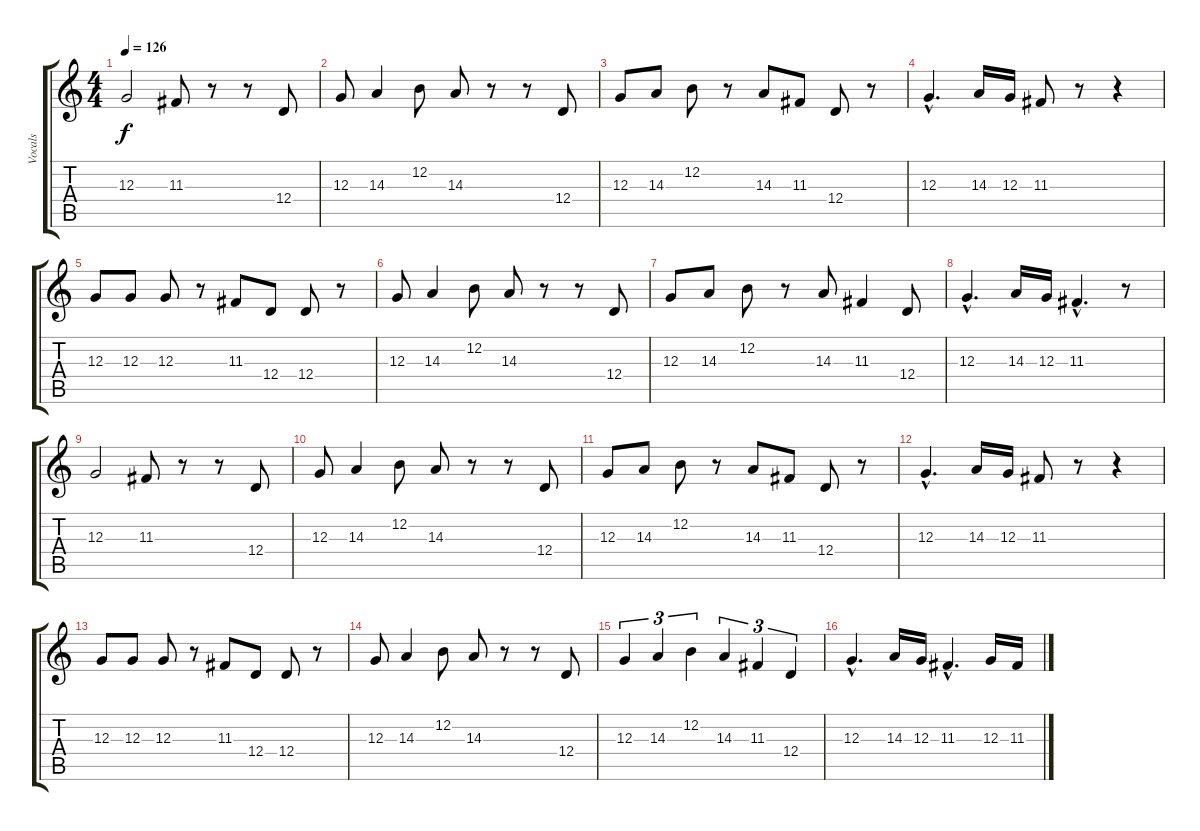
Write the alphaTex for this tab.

\track ("Vocals" "Vocals") {instrument clarinet}
\staff {score tabs}
\tuning (E4 B3 G3 D3 A2 E2) {hide}
\ts (4 4)
\tempo 126
\clef g2
\ks c
12.3.2{dy f balance 0} 11.3.8 r.8 r.8 12.4.8 |
12.3.8 14.3.4 12.2.8 14.3.8 r.8 r.8 12.4.8 |
12.3.8 14.3.8 12.2.8 r.8 14.3.8 11.3.8 12.4.8 r.8 |
12.3{hac}.4{d} 14.3.16 12.3.16 11.3.8 r.8 r.4 |
12.3.8 12.3.8 12.3.8 r.8 11.3.8 12.4.8 12.4.8 r.8 |
12.3.8 14.3.4 12.2.8 14.3.8 r.8 r.8 12.4.8 |
12.3.8 14.3.8 12.2.8 r.8 14.3.8 11.3.4 12.4.8 |
12.3{hac}.4{d} 14.3.16 12.3.16 11.3{hac}.4{d} r.8 |
12.3.2{balance 0} 11.3.8 r.8 r.8 12.4.8 |
12.3.8 14.3.4 12.2.8 14.3.8 r.8 r.8 12.4.8 |
12.3.8 14.3.8 12.2.8 r.8 14.3.8 11.3.8 12.4.8 r.8 |
12.3{hac}.4{d} 14.3.16 12.3.16 11.3.8 r.8 r.4 |
12.3.8 12.3.8 12.3.8 r.8 11.3.8 12.4.8 12.4.8 r.8 |
12.3.8 14.3.4 12.2.8 14.3.8 r.8 r.8 12.4.8 |
12.3.4{tu (3 2)} 14.3.4{tu (3 2)} 12.2.4{tu (3 2)} 14.3.4{tu (3 2)} 11.3.4{tu (3 2)} 12.4.4{tu (3 2)} |
12.3{hac}.4{d} 14.3.16 12.3.16 11.3{hac}.4{d} 12.3.16 11.3.16
